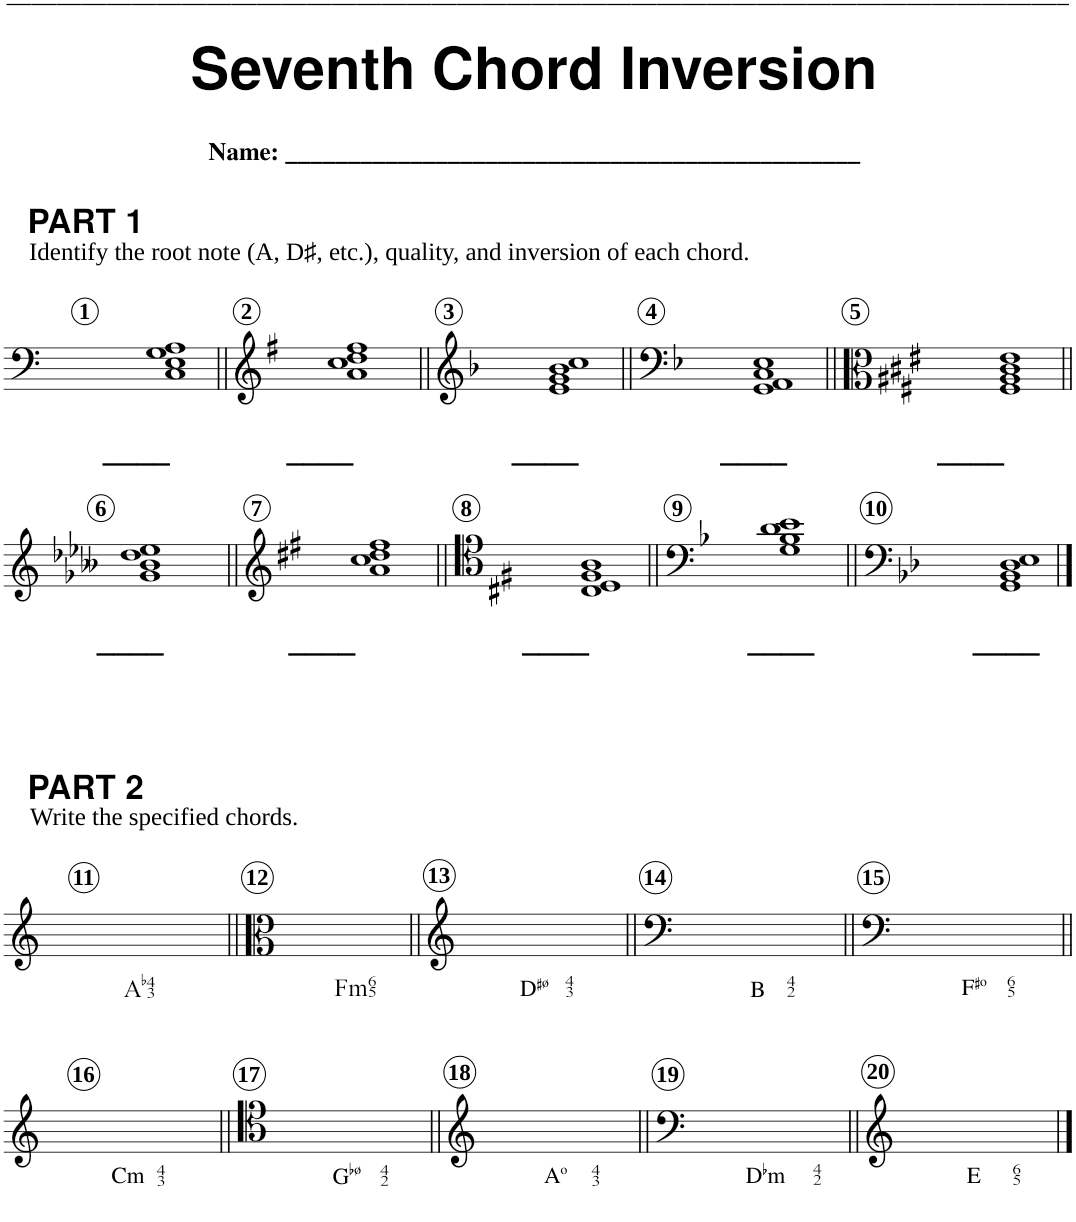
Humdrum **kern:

**kern	**text
*part1	*part1
*staff1	*staff1
*I"Piano	*
*I'Pno.	*
*clefF4	*
*k[]	*
!!LO:REH:place=s1:a:B:cj:enc=circle:fs=11:t=1
=1	=1
1C 1E 1G 1A	.
!!LO:REH:place=s1:a:B:cj:enc=circle:fs=11:t=2
=2||	=2||
1a 1cc 1dd 1ff#X	.
!!LO:REH:place=s1:a:B:cj:enc=circle:fs=11:t=3
=3||	=3||
1e 1g 1b-X 1cc	.
!!LO:REH:place=s1:a:B:cj:enc=circle:fs=11:t=4
=4||	=4||
1GG 1AA 1C 1E-X	.
!!LO:REH:place=s1:a:B:cj:enc=circle:fs=11:t=5
=5||	=5||
1F#X 1A#X 1c#X 1e#X	.
!!LO:LB:g=z
!!LO:REH:place=s1:a:B:cj:enc=circle:fs=11:t=6
=1||	=1||
*clefG2	*
1g-X 1b--X 1dd-X 1ee-X	.
!!LO:REH:place=s1:a:B:cj:enc=circle:fs=11:t=7
=2||	=2||
1a 1cc 1dd#X 1ff#X	.
!!LO:REH:place=s1:a:B:cj:enc=circle:fs=11:t=8
=3||	=3||
1C#X 1D 1F#X 1A	.
!!LO:REH:place=s1:a:B:cj:enc=circle:fs=11:t=9
=4||	=4||
1G 1B-X 1d 1e	.
!!LO:REH:place=s1:a:B:cj:enc=circle:fs=11:t=10
=5||	=5||
1GG 1BB-X 1D-X 1E	.
!!LO:LB:g=z
!!LO:REH:place=s1:a:B:cj:enc=circle:fs=11:t=11
==1	==1
*clefG2	*
!LO:TX:b:t=Ab43	!
1ryy	.
!!LO:REH:place=s1:a:B:cj:enc=circle:fs=11:t=12
=2||	=2||
!LO:TX:b:t=Fm65	!
1ryy	.
!!LO:REH:place=s1:a:B:cj:enc=circle:fs=11:t=13
=3||	=3||
!LO:TX:b:t=43	!
!	!LO:LY:b
1ryy	D ♯ø
!!LO:REH:place=s1:a:B:cj:enc=circle:fs=11:t=14
=4||	=4||
!LO:TX:b:t=42	!
!	!LO:LY:b
1ryy	B
!!LO:REH:place=s1:a:B:cj:enc=circle:fs=11:t=15
=5||	=5||
!LO:TX:b:t=65	!
!	!LO:LY:b
1ryy	F ♯o
!!LO:LB:g=z
!!LO:REH:place=s1:a:B:cj:enc=circle:fs=11:t=16
=1||	=1||
*clefG2	*
!LO:TX:b:t=43	!
!	!LO:LY:b
1ryy	Cm
!!LO:REH:place=s1:a:B:cj:enc=circle:fs=11:t=17
=2||	=2||
!LO:TX:b:t=42	!
!	!LO:LY:b
1ryy	G ♭ø
!!LO:REH:place=s1:a:B:cj:enc=circle:fs=11:t=18
=3||	=3||
!LO:TX:b:t=43	!
!	!LO:LY:b
1ryy	A o
!!LO:REH:place=s1:a:B:cj:enc=circle:fs=11:t=19
=4||	=4||
!LO:TX:b:t=42	!
!	!LO:LY:b
1ryy	D ♭ m
!!LO:REH:place=s1:a:B:cj:enc=circle:fs=11:t=20
=5||	=5||
!LO:TX:b:t=65	!
!	!LO:LY:b
1ryy	E
==	==
*-	*-
